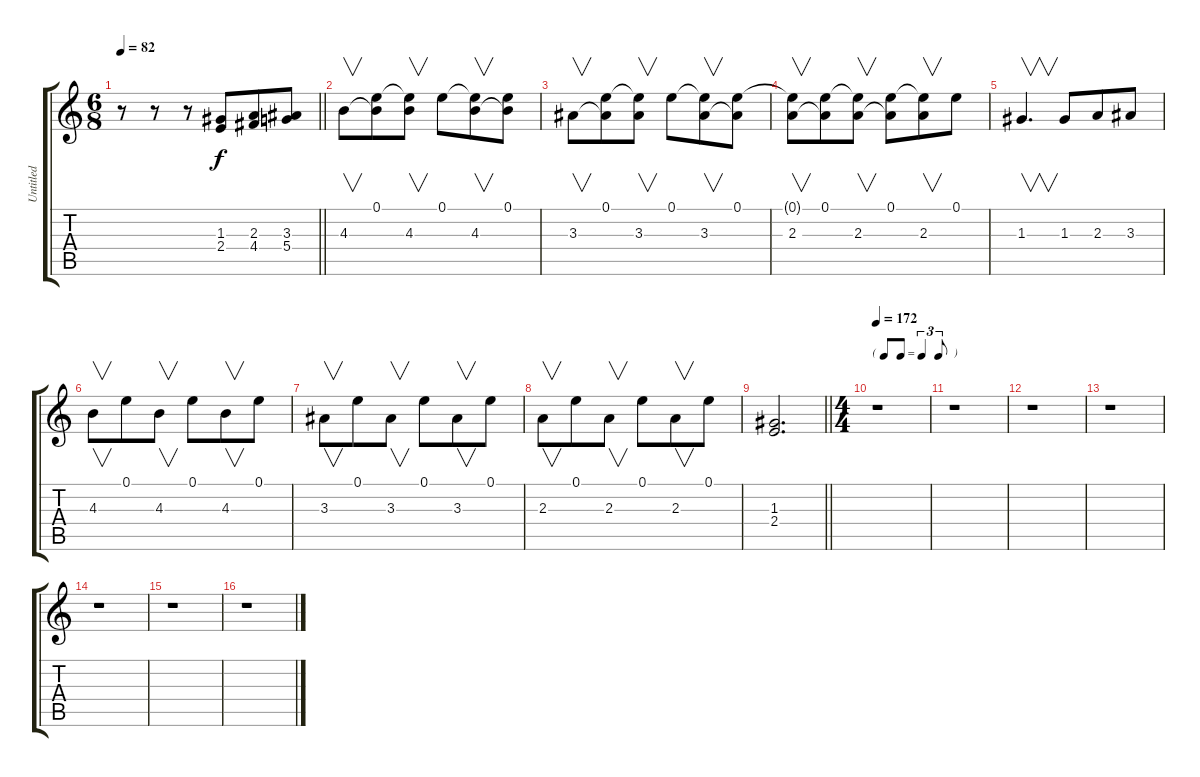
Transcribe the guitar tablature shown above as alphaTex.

\track ("Untitled" "Untitled") {instrument electricguitarclean}
\staff {score tabs}
\tuning (E4 B3 G3 D3 A2 E2) {hide}
\ts (6 8)
\tempo 82
\clef g2
\barLineRight lightlight
\ks c
r.8{dy f instrument electricguitarclean} r.8 r.8 (1.3 2.4).8 (2.3 4.4).8 (3.3 5.4).8 |
4.3.8{v} (0.1 4.3{t}).8 (0.1{t} 4.3).8{v} 0.1.8 (0.1{t} 4.3).8{v} (0.1 4.3{t}).8 |
3.3.8{v} (0.1 3.3{t}).8 (0.1{t} 3.3).8{v} 0.1.8 (0.1{t} 3.3).8{v} (0.1 3.3{t}).8 |
(0.1{t} 2.3).8{v} (0.1 2.3{t}).8 (0.1{t} 2.3).8{v} (0.1 2.3{t}).8 (0.1{t} 2.3).8{v} 0.1.8 |
1.3.4{v d} 1.3.8 2.3.8 3.3.8 |
4.3.8{v} 0.1.8 4.3.8{v} 0.1.8 4.3.8{v} 0.1.8 |
3.3.8{v} 0.1.8 3.3.8{v} 0.1.8 3.3.8{v} 0.1.8 |
2.3.8{v} 0.1.8 2.3.8{v} 0.1.8 2.3.8{v} 0.1.8 |
\barLineRight lightlight
(1.3 2.4).2{d} |
\ts (4 4)
\tf triplet8th
\tempo 172
r.1 |
r.1 |
r.1 |
r.1 |
r.1 |
r.1 |
r.1
